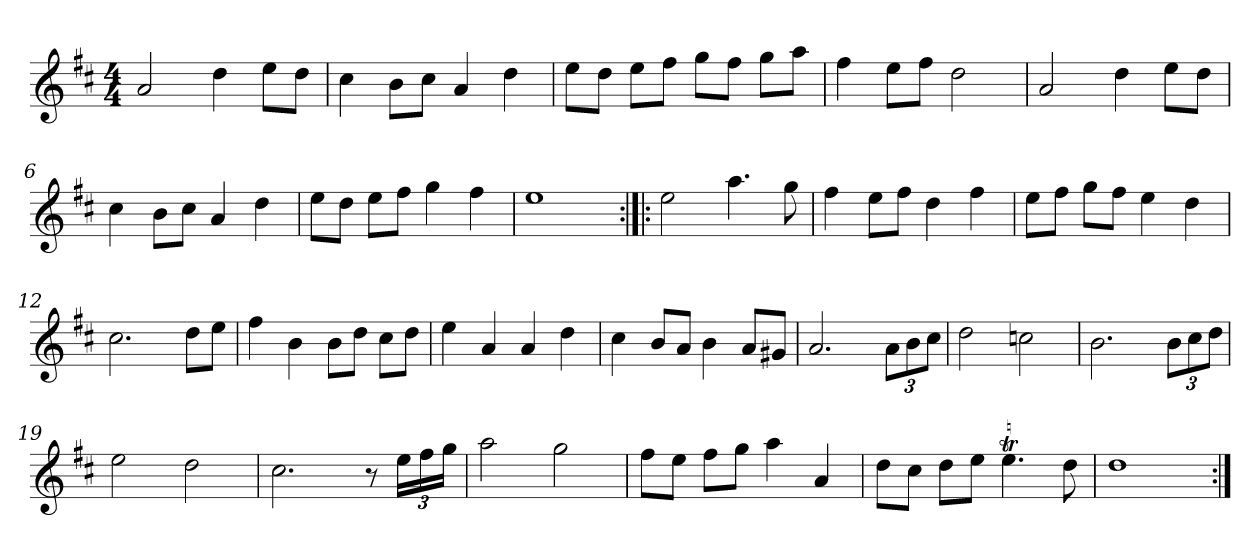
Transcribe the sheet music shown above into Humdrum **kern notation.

**kern
*part1
*staff1
*clefG2
*k[f#c#]
*D:
*M4/4
*MM132
=1
2a
4dd
8ee\L
8dd\J
=2
4cc#
8b\L
8cc#\J
4a
4dd
=3
8ee\L
8dd\J
8ee\L
8ff#\J
8gg\L
8ff#\J
8gg\L
8aa\J
=4
4ff#
8ee\L
8ff#\J
2dd
=5
2a
4dd
8ee\L
8dd\J
=6
4cc#
8b\L
8cc#\J
4a
4dd
=7
8ee\L
8dd\J
8ee\L
8ff#\J
4gg
4ff#
=8
1ee
=9:|!|:
2ee
4.aa
8gg
=10
4ff#
8ee\L
8ff#\J
4dd
4ff#
=11
8ee\L
8ff#\J
8gg\L
8ff#\J
4ee
4dd
=12
2.cc#
8dd\L
8ee\J
=13
4ff#
4b
8b\L
8dd\J
8cc#\L
8dd\J
=14
4ee
4a
4a
4dd
=15
4cc#
8b/L
8a/J
4b
8a/L
8g#X/J
=16
2.a
12a\L
12b\
12cc#\J
=17
2dd
2ccn
=18
2.b
12b\L
12cc#\
12dd\J
=19
2ee
2dd
=20
2.cc#
8r
24ee\LL
24ff#\
24gg\JJ
=21
2aa
2gg
=22
8ff#\L
8ee\J
8ff#\L
8gg\J
4aa
4a
=23
8dd\L
8cc#\J
8dd\L
8ee\J
4.eet
8dd
=24
1dd
=:|!
*-
